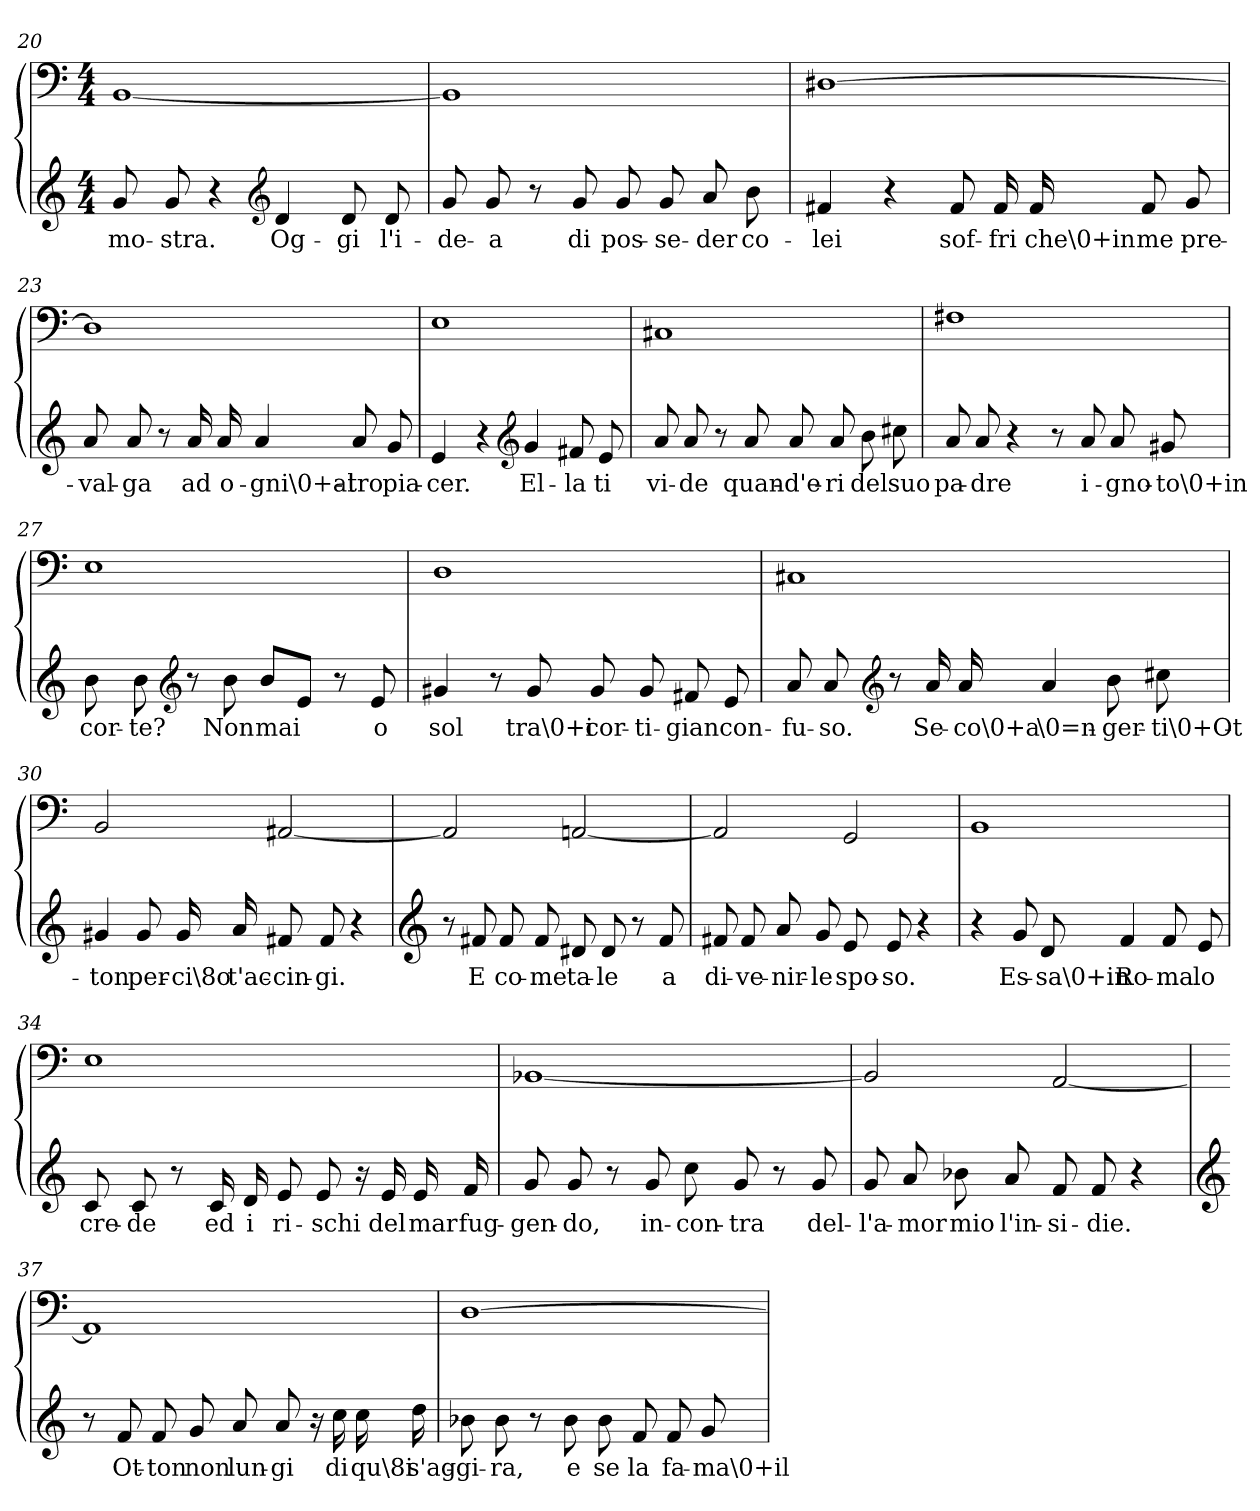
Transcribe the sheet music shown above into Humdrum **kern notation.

**kern	**text	**kern
*part1	*part1	*part1
*staff2	*staff2	*staff1
*clefG2	*	*clefF4
*k[]	*	*k[]
*a:	*	*a:
*M4/4	*	*M4/4
=20	=20	=20
8g/	mo-	[1BB/
8g/	-stra.	.
4r	.	.
*clefG2	*	*
4d/	Og-	.
8d/	-gi	.
8d/	l'i-	.
=21	=21	=21
8g/	-de-	1BB/]
8g/	-a	.
8r	.	.
8g/	di	.
8g/	pos-	.
8g/	-se-	.
8a/	-der	.
8b\	co-	.
=22	=22	=22
4f#X/	-lei	[1D#X\
4r	.	.
8f#/	sof-	.
16f#/	-fri	.
16f#/	che\0+in	.
8f#/	me	.
8g/	pre-	.
=23	=23	=23
8a/	-val-	1D#\]
8a/	-ga	.
8r	.	.
16a/	ad	.
16a/	o-	.
4a/	-gni\0+al-	.
8a/	-tro	.
8g/	pia-	.
=24	=24	=24
4e/	-cer.	1E\
4r	.	.
*clefG2	*	*
4g/	El-	.
8f#X/	-la	.
8e/	ti	.
=25	=25	=25
8a/	vi-	1C#X/
8a/	-de	.
8r	.	.
8a/	quan-	.
8a/	-d'e-	.
8a/	-ri	.
8b\	del	.
8cc#X\	suo	.
=26	=26	=26
8a/	pa-	1F#X\
8a/	-dre	.
4r	.	.
8r	.	.
8a/	i-	.
8a/	-gno-	.
8g#X/	-to\0+in	.
=27	=27	=27
8b\	cor-	1E\
8b\	-te?	.
*clefG2	*	*
8r	.	.
8b\	Non	.
8b/L	mai	.
8e/J	.	.
8r	.	.
8e/	o	.
=28	=28	=28
4g#X/	sol	1D\
8r	.	.
8g#/	tra\0+i	.
8g#/	cor-	.
8g#/	-ti-	.
8f#X/	-gian	.
8e/	con-	.
=29	=29	=29
8a/	-fu-	1C#X/
8a/	-so.	.
*clefG2	*	*
8r	.	.
16a/	Se-	.
16a/	-co\0+a	.
4a/	\0=n-	.
8b\	-ger-	.
8cc#X\	-ti\0+Ot-	.
=30	=30	=30
4g#X/	-ton	2BB/
8g#/	per-	.
16g#/	-ci\8o	.
16a/	t'ac-	.
8f#X/	-cin-	[2AA#X/
8f#/	-gi.	.
4r	.	.
=31	=31	=31
*clefG2	*	*
8r	.	2AA#/]
8f#X/	E	.
8f#/	co-	.
8f#/	-me	.
8d#X/	ta-	[2AAn/
8d#/	-le	.
8r	.	.
8f#/	a	.
=32	=32	=32
8f#X/	di-	2AA/]
8f#/	-ve-	.
8a/	-nir-	.
8g/	-le	.
8e/	spo-	2GG/
8e/	-so.	.
4r	.	.
=33	=33	=33
4r	.	1BB/
8g/	Es-	.
8d/	-sa\0+in	.
4f/	Ro-	.
8f/	-ma	.
8e/	lo	.
=34	=34	=34
8c/	cre-	1E\
8c/	-de	.
8r	.	.
16c/	ed	.
16d/	i	.
8e/	ri-	.
8e/	-schi	.
16r	.	.
16e/	del	.
16e/	mar	.
16f/	fug-	.
=35	=35	=35
8g/	-gen-	[1BB-X/
8g/	-do,	.
8r	.	.
8g/	in-	.
8cc\	-con-	.
8g/	-tra	.
8r	.	.
8g/	del-	.
=36	=36	=36
8g/	-l'a-	2BB-/]
8a/	-mor	.
8b-X\	mio	.
8a/	l'in-	.
8f/	-si-	[2AA/
8f/	-die.	.
4r	.	.
=37	=37	=37
*clefG2	*	*
8r	.	1AA/]
8f/	Ot-	.
8f/	-ton	.
8g/	non	.
8a/	lun-	.
8a/	-gi	.
16r	.	.
16cc\	di	.
16cc\	qu\8i	.
16dd\	s'ag-	.
=38	=38	=38
8b-X\	-gi-	[1D\
8b-\	-ra,	.
8r	.	.
8b-\	e	.
8b-\	se	.
8f/	la	.
8f/	fa-	.
8g/	-ma\0+il	.
=	=	=
*-	*-	*-
